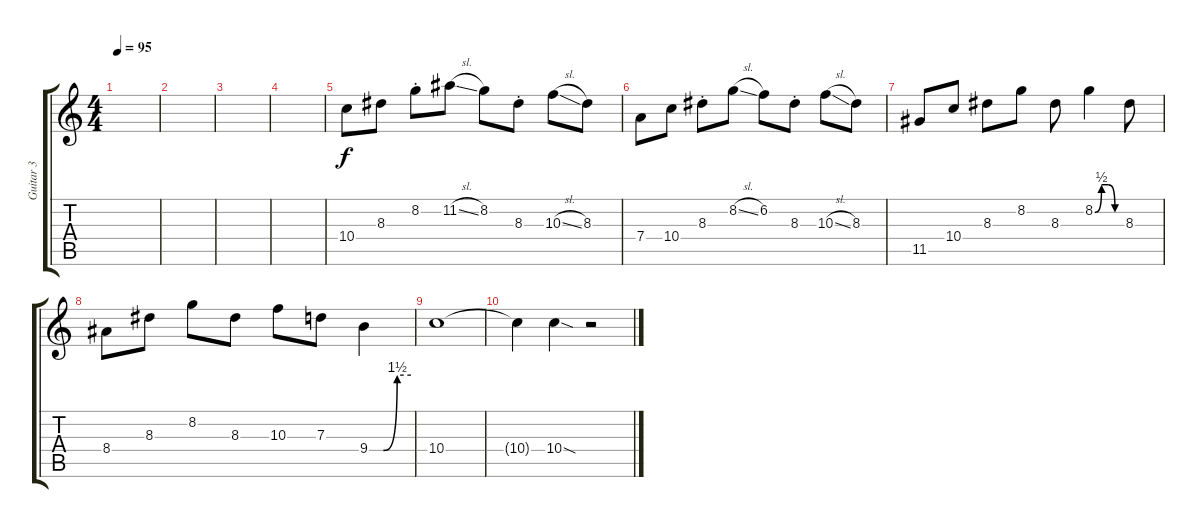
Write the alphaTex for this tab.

\track ("Guitar 3" "Guitar 3") {instrument overdrivenguitar}
\staff {score tabs}
\tuning (E4 B3 G3 D3 A2 E2) {hide}
\ts (4 4)
\tempo 95
\clef g2
\ks c
|
|
|
|
10.4.8 8.3.8 8.2{st}.8 11.2{sl}.8 8.2.8 8.3{st}.8 10.3{sl}.8 8.3.8 |
7.4.8 10.4.8 8.3{st}.8 8.2{sl}.8 6.2.8 8.3{st}.8 10.3{sl}.8 8.3.8 |
11.5.8 10.4.8 8.3.8 8.2.8 8.3.8 8.2{be (custom 0 0 15 2 30 2 45 0 60 0)}.4 8.3.8 |
8.4.8 8.3.8 8.2.8 8.3.8 10.3.8 7.3.8 9.4{be (custom 0 0 20 0 40 6 60 6)}.4 |
10.4.1 |
10.4{t}.4 10.4{sod}.4 r.2
